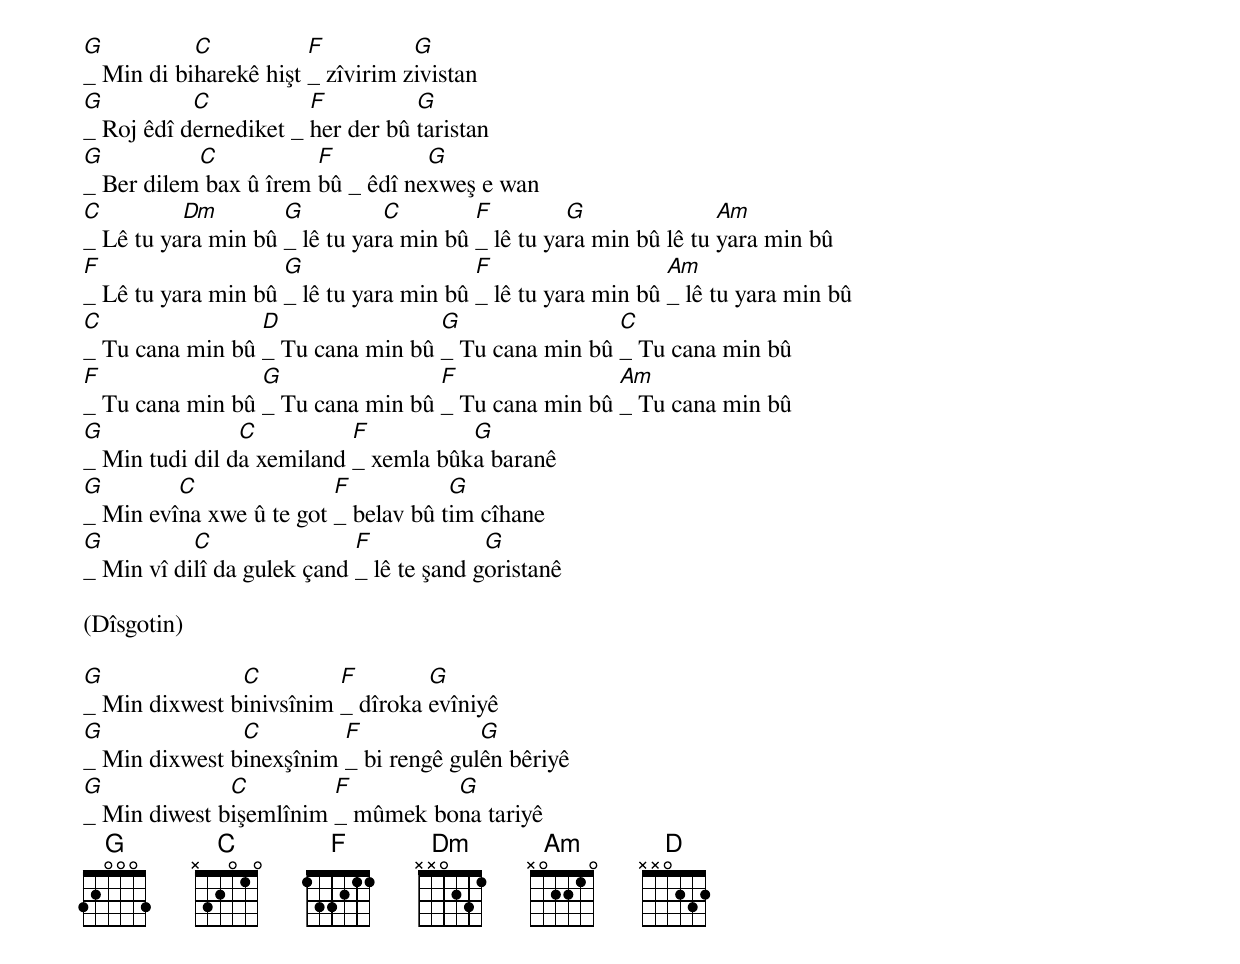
G          C           F          G
_ Min di biharekê hişt _ zîvirim zivistan
G          C           F          G
_ Roj êdî dernediket _ her der bû taristan
G          C           F          G
_ Ber dilem bax û îrem bû _ êdî nexweş e wan
C         Dm        G          C        F         G               Am
_ Lê tu yara min bû _ lê tu yara min bû _ lê tu yara min bû lê tu yara min bû
F                   G                   F                   Am
_ Lê tu yara min bû _ lê tu yara min bû _ lê tu yara min bû _ lê tu yara min bû
C                D                G                C
_ Tu cana min bû _ Tu cana min bû _ Tu cana min bû _ Tu cana min bû
F                G                F                Am
_ Tu cana min bû _ Tu cana min bû _ Tu cana min bû _ Tu cana min bû
G               C          F          G
_ Min tudi dil da xemiland _ xemla bûka baranê
G        C               F           G
_ Min evîna xwe û te got _ belav bû tim cîhane
G          C                F             G
_ Min vî dilî da gulek çand _ lê te şand goristanê

(Dîsgotin)

G              C         F        G
_ Min dixwest binivsînim _ dîroka evîniyê
G              C         F             G
_ Min dixwest binexşînim _ bi rengê gulên bêriyê
G             C         F         G
_ Min diwest bişemlînim _ mûmek bona tariyê
